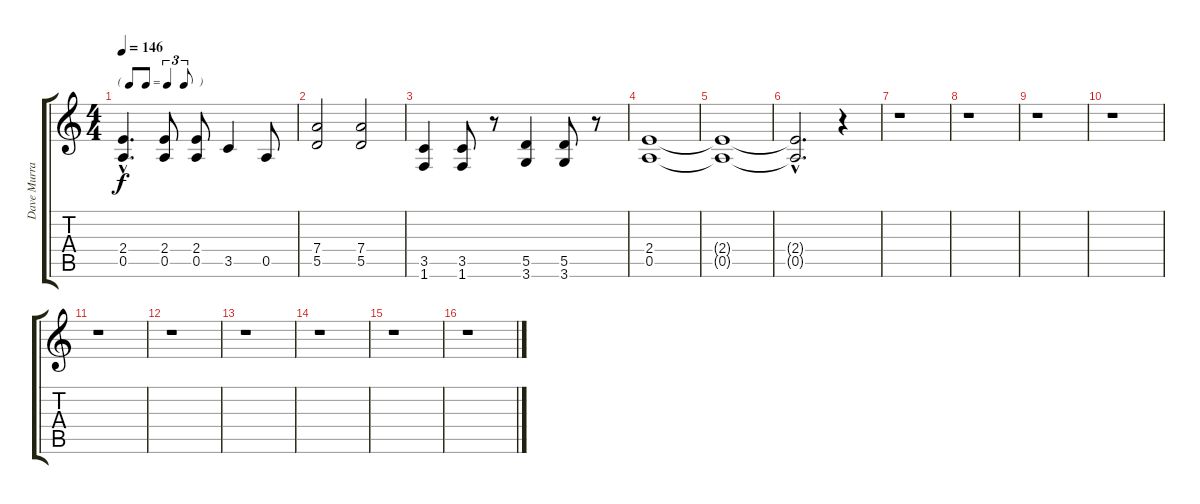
\track ("Dave Murray" "Dave Murra") {instrument overdrivenguitar}
\staff {score tabs}
\tuning (E4 B3 G3 D3 A2 E2) {hide}
\ts (4 4)
\tf triplet8th
\tempo 146
\clef g2
\ks c
(2.4{hac} 0.5{hac}).4{d dy f} (2.4 0.5).8 (2.4 0.5).8 3.5.4 0.5.8 |
(7.4 5.5).2 (7.4 5.5).2 |
(3.5 1.6).4 (3.5 1.6).8 r.8 (5.5 3.6).4 (5.5 3.6).8 r.8 |
(2.4 0.5).1 |
(2.4{t} 0.5{t}).1 |
(2.4{hac t} 0.5{hac t}).2{d} r.4 |
r.1 |
r.1 |
r.1 |
r.1 |
r.1 |
r.1 |
r.1 |
r.1 |
r.1 |
r.1
